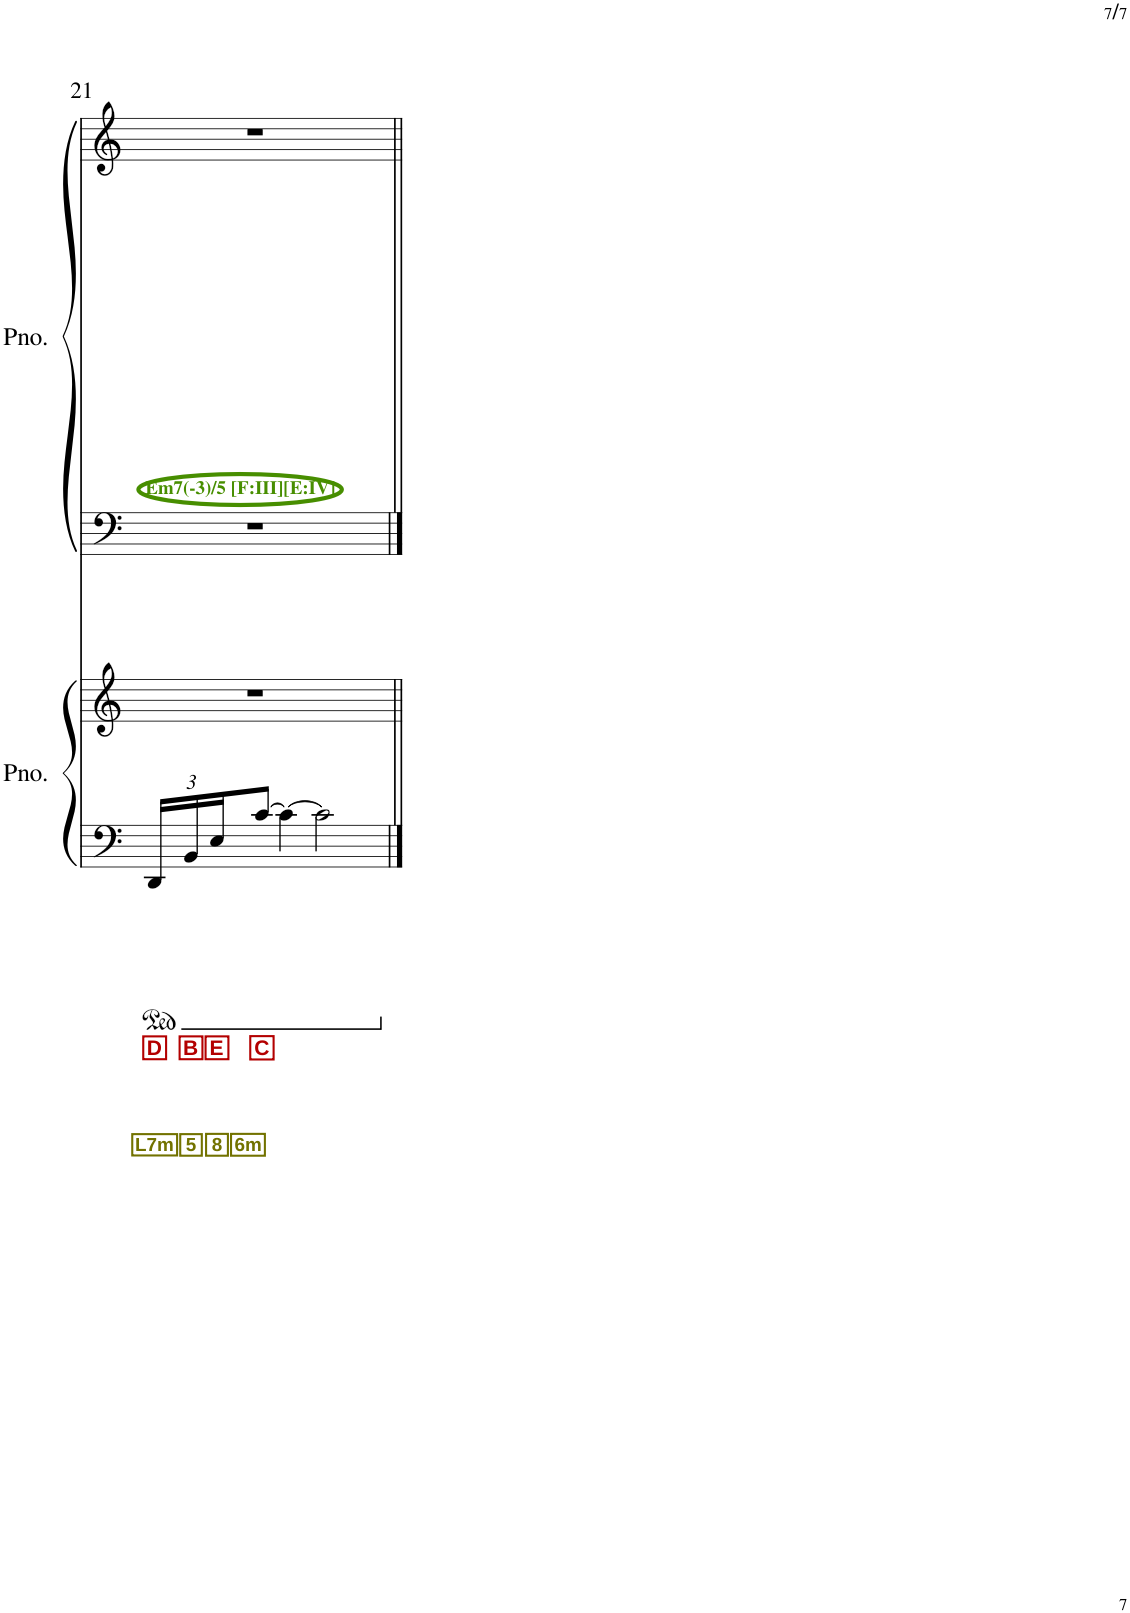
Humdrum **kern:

**kern	**text	**text	**text	**kern	**kern	**kern
*part2	*part2	*part2	*part2	*part2	*part1	*part1
*staff4	*staff4	*staff4	*staff4	*staff3	*staff2	*staff1
*I"ピアノ	*	*	*	*	*I"ピアノ	*
!!LO:PB:g=z
*clefF4	*	*	*	*clefG2	*clefF4	*clefG2
*k[]	*	*	*	*k[]	*k[]	*k[]
*M4/4	*	*	*	*M4/4	*M4/4	*M4/4
*Xbrackettup	*	*	*	*	*	*
=21	=21	=21	=21	=21	=21	=21
!	!	!	!	!	!	!LO:TX:b:B:color=#478E00:t=Em7(-3)/5 [F&colon;III][E&colon;IV]
!	!	!LO:LY:b:color=#B30000	!LO:LY:b:color=#727200	!	!	!
24DD/LL	.	D	L7m	1r	1r	1r
!	!	!LO:LY:b:color=#B30000	!LO:LY:b:color=#727200	!	!	!
24BB/	.	B	5	.	.	.
!	!	!LO:LY:b:color=#B30000	!LO:LY:b:color=#727200	!	!	!
24E/J	.	E	8	.	.	.
!	!	!LO:LY:b:color=#B30000	!LO:LY:b:color=#727200	!	!	!
[8c/J	.	C	6m	.	.	.
4c\_	.	.	.	.	.	.
2c\]	.	.	.	.	.	.
=||	=||	=||	=||	=||	=||	=||
*-	*-	*-	*-	*-	*-	*-
